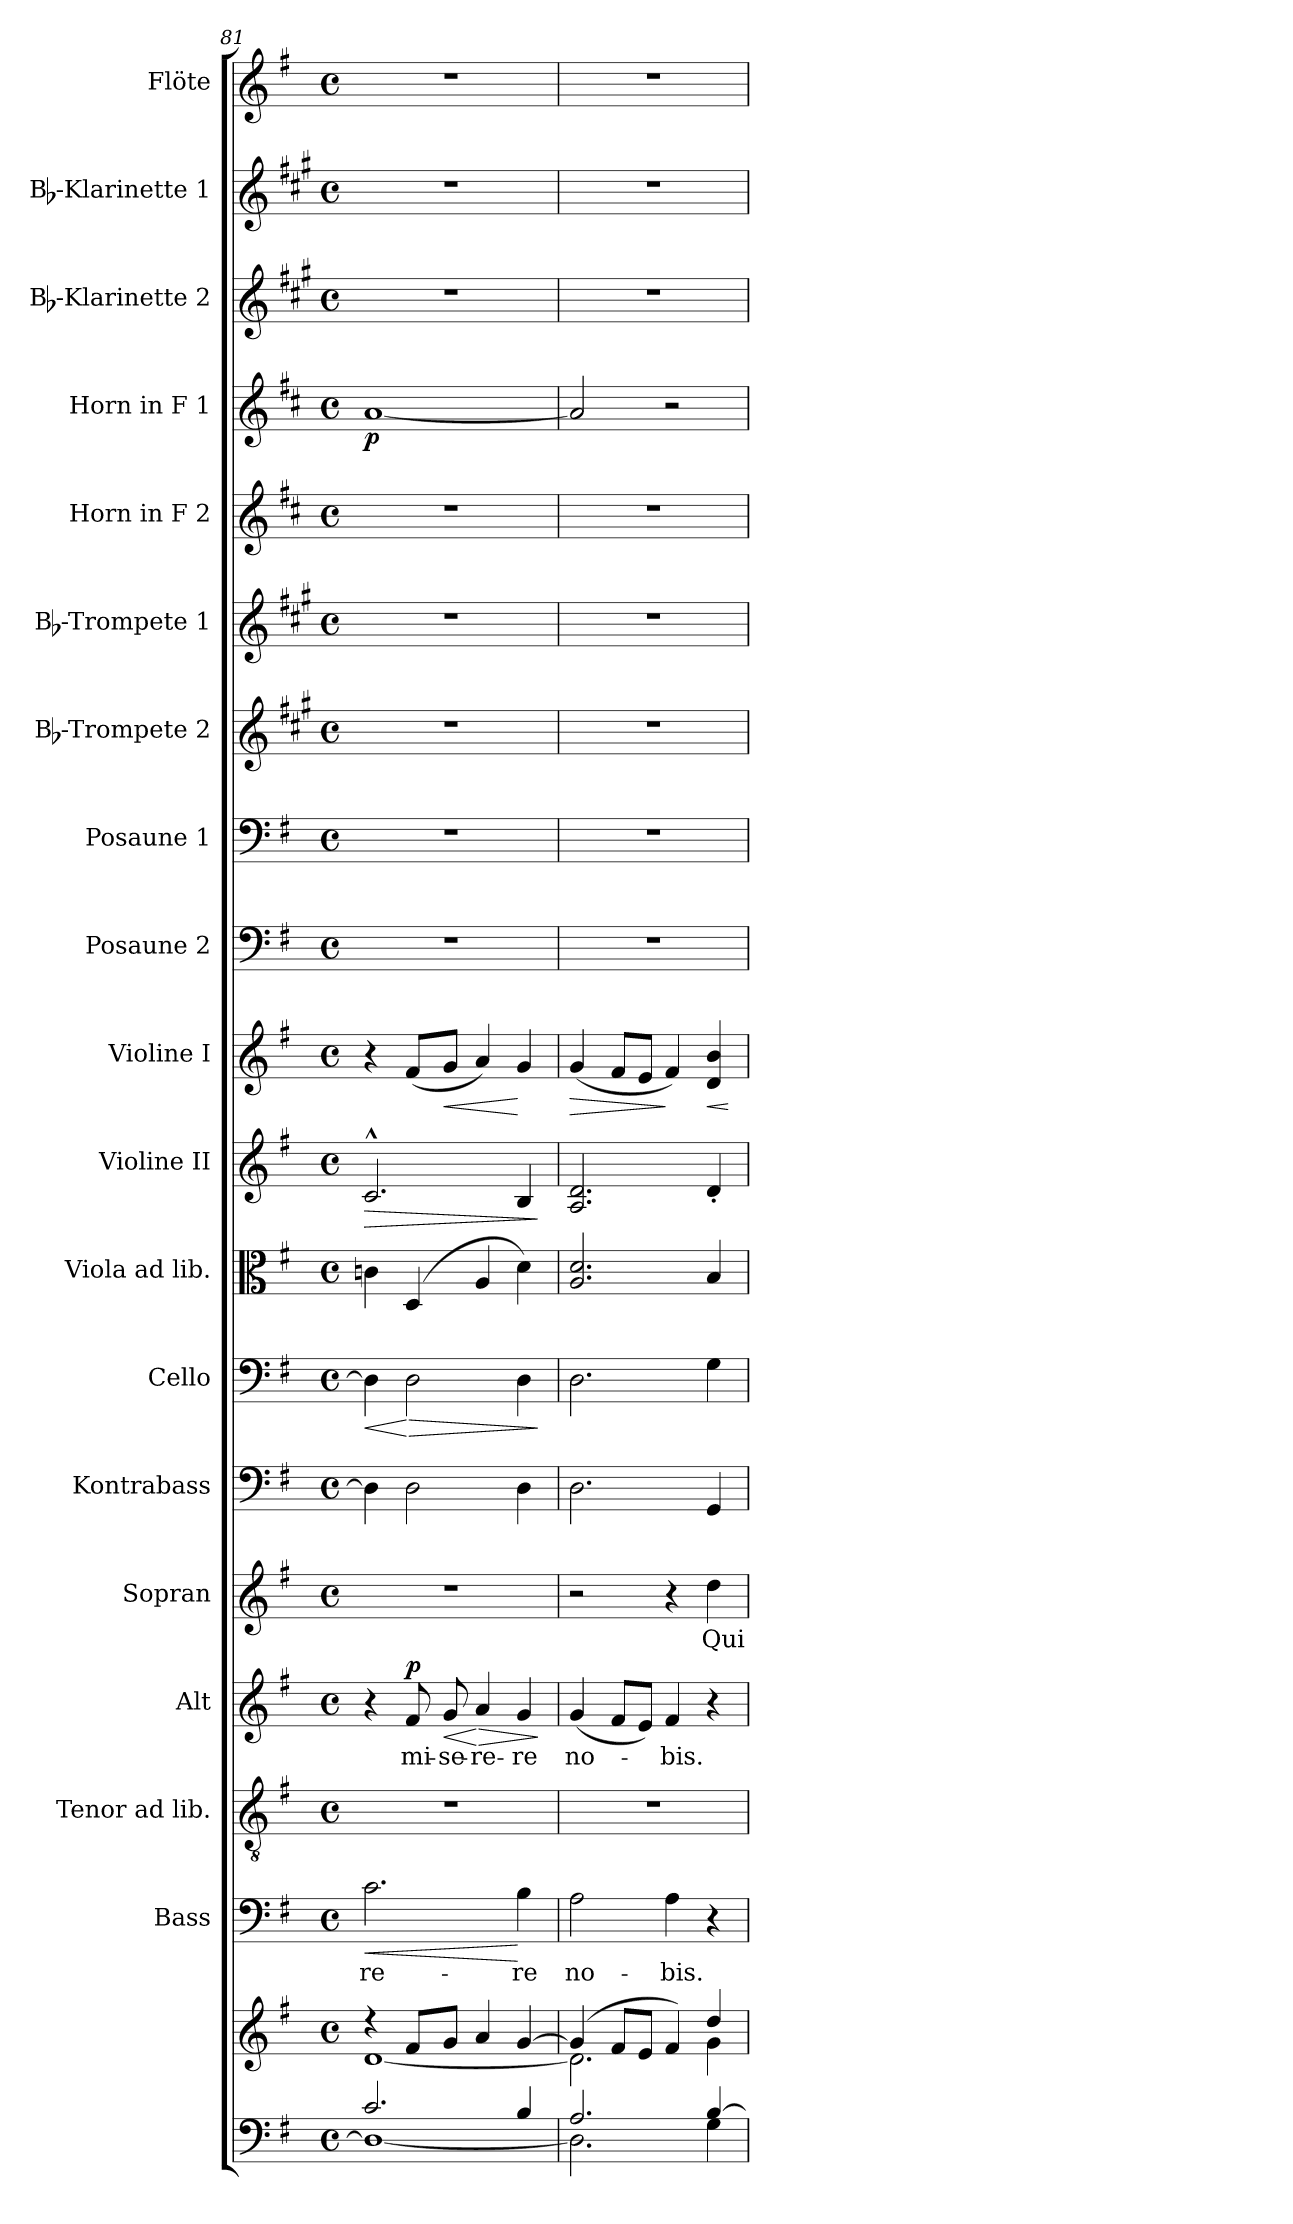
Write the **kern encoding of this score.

**kern	**kern	**kern	**text	**dynam	**kern	**kern	**text	**dynam	**kern	**text	**kern	**kern	**dynam	**kern	**kern	**dynam	**kern	**dynam	**kern	**kern	**kern	**kern	**kern	**kern	**dynam	**kern	**kern	**kern
*part19	*part19	*part18	*part18	*part18	*part17	*part16	*part16	*part16	*part15	*part15	*part14	*part13	*part13	*part12	*part11	*part11	*part10	*part10	*part9	*part8	*part7	*part6	*part5	*part4	*part4	*part3	*part2	*part1
*staff20	*staff19	*staff18	*staff18	*staff18	*staff17	*staff16	*staff16	*staff16	*staff15	*staff15	*staff14	*staff13	*staff13	*staff12	*staff11	*staff11	*staff10	*staff10	*staff9	*staff8	*staff7	*staff6	*staff5	*staff4	*staff4	*staff3	*staff2	*staff1
*	*	*I"Bass	*	*	*I"Tenor ad lib.	*I"Alt	*	*	*I"Sopran	*	*I"Kontrabass	*I"Cello	*	*I"Viola ad lib.	*I"Violine II	*	*I"Violine I	*	*I"Posaune 2	*I"Posaune 1	*I"Bb-Trompete 2	*I"Bb-Trompete 1	*I"Horn in F 2	*I"Horn in F 1	*	*I"Bb-Klarinette 2	*I"Bb-Klarinette 1	*I"Flöte
*	*	*I'B.	*	*	*I'T.	*I'A.	*	*	*I'S.	*	*I'Kb.	*	*	*I'Vla.	*I'Vl. II	*	*I'Vl. I	*	*I'Pos. 2	*I'Pos. 1	*I'Bb Trp. 2	*I'Bb Trp. 1	*	*	*	*I'Bb Kl. 2	*I'Bb Kl. 1	*I'Fl.
*clefF4	*clefG2	*clefF4	*	*	*clefGv2	*clefG2	*	*	*clefG2	*	*clefF4	*clefF4	*	*clefC3	*clefG2	*	*clefG2	*	*clefF4	*clefF4	*clefG2	*clefG2	*clefG2	*clefG2	*	*clefG2	*clefG2	*clefG2
*	*	*	*	*	*	*	*	*	*	*	*ITrd7c12	*	*	*	*	*	*	*	*	*	*ITrd1c2	*ITrd1c2	*ITrd4c7	*ITrd4c7	*	*ITrd1c2	*ITrd1c2	*
*k[f#]	*k[f#]	*k[f#]	*	*	*k[f#]	*k[f#]	*	*	*k[f#]	*	*k[f#]	*k[f#]	*	*k[f#]	*k[f#]	*	*k[f#]	*	*k[f#]	*k[f#]	*k[f#]	*k[f#]	*k[f#]	*k[f#]	*	*k[f#]	*k[f#]	*k[f#]
*G:	*G:	*G:	*	*	*G:	*G:	*	*	*G:	*	*G:	*G:	*	*G:	*G:	*	*G:	*	*G:	*G:	*G:	*G:	*G:	*G:	*	*G:	*G:	*G:
*M4/4	*M4/4	*M4/4	*	*	*M4/4	*M4/4	*	*	*M4/4	*	*M4/4	*M4/4	*	*M4/4	*M4/4	*	*M4/4	*	*M4/4	*M4/4	*M4/4	*M4/4	*M4/4	*M4/4	*	*M4/4	*M4/4	*M4/4
*met(c)	*met(c)	*met(c)	*	*	*met(c)	*met(c)	*	*	*met(c)	*	*met(c)	*met(c)	*	*met(c)	*met(c)	*	*met(c)	*	*met(c)	*met(c)	*met(c)	*met(c)	*met(c)	*met(c)	*	*met(c)	*met(c)	*met(c)
=81	=81	=81	=81	=81	=81	=81	=81	=81	=81	=81	=81	=81	=81	=81	=81	=81	=81	=81	=81	=81	=81	=81	=81	=81	=81	=81	=81	=81
*^	*^	*	*	*	*	*	*	*	*	*	*	*	*	*	*	*	*	*	*	*	*	*	*	*	*	*	*	*
!	!	!	!	!	!LO:LY:b	!LO:HP:b	!	!	!	!	!	!	!	!	!	!	!	!	!	!	!	!	!	!	!	!	!	!	!	!
!	!	!	!	!	!	!LO:HP:n=1:b	!	!	!	!	!	!	!	!	!LO:HP:b	!	!	!LO:HP:b	!	!	!	!	!	!	!	!	!LO:DY:b	!	!	!
2.c/	1D_	4r	[<1d	2.c\	-re-	< >	1r	4r	.	.	1r	.	4DD\]	4D\]	<	4cn\	2.c^^>/	>	4r	.	1r	1r	1r	1r	1r	[1d	p	1r	1r	1r
!	!	!	!	!	!	!	!	!	!LO:LY:b	!LO:DY:a	!	!	!	!	!LO:HP:n=1:b	!	!	!	!	!	!	!	!	!	!	!	!	!	!	!
.	.	8f#/L	.	.	.	.	.	8f#/	mi-	p	.	.	2DD\	2D\	[ >	(4D/	.	.	(<8f#/L	.	.	.	.	.	.	.	.	.	.	.
!	!	!	!	!	!	!	!	!	!LO:LY:b	!LO:HP:b	!	!	!	!	!	!	!	!	!	!LO:HP:b	!	!	!	!	!	!	!	!	!	!
.	.	8g/J	.	.	.	.	.	8g/	-se-	<	.	.	.	.	.	.	.	.	8g/J	<	.	.	.	.	.	.	.	.	.	.
!	!	!	!	!	!	!	!	!	!LO:LY:b	!LO:HP:n=1:b	!	!	!	!	!	!	!	!	!	!	!	!	!	!	!	!	!	!	!	!
.	.	4a/	.	.	.	.	.	4a/	-re-	[ >	.	.	.	.	.	4A/	.	.	4a/)	.	.	.	.	.	.	.	.	.	.	.
!	!	!	!	!	!LO:LY:b	!	!	!	!LO:LY:b	!	!	!	!	!	!	!	!	!	!	!	!	!	!	!	!	!	!	!	!	!
4B/	.	[>4g/	.	4B\	-re	[	.	4g/	-re	.	.	.	4DD\	4D\	.	4d\)	4B/	.	4g/	[	.	.	.	.	.	.	.	.	.	.
*v	*v	*	*	*	*	*	*	*	*	*	*	*	*	*	*	*	*	*	*	*	*	*	*	*	*	*	*	*	*	*
*	*v	*v	*	*	*	*	*	*	*	*	*	*	*	*	*	*	*	*	*	*	*	*	*	*	*	*	*	*	*
.	.	.	.	]	.	.	.	]	.	.	.	.	]	.	.	]	.	.	.	.	.	.	.	.	.	.	.	.
=82	=82	=82	=82	=82	=82	=82	=82	=82	=82	=82	=82	=82	=82	=82	=82	=82	=82	=82	=82	=82	=82	=82	=82	=82	=82	=82	=82	=82
*^	*^	*	*	*	*	*	*	*	*	*	*	*	*	*	*	*	*	*	*	*	*	*	*	*	*	*	*	*
!	!	!	!	!	!LO:LY:b	!	!	!	!LO:LY:b	!	!	!	!	!	!	!	!	!	!	!LO:HP:b	!	!	!	!	!	!	!	!	!	!
2.A/	2.D\]	(4g/]	2.d\]	2A\	no-	.	1r	(<4g/	no-	.	2r	.	2.DD\	2.D\	.	2.A/ 2.d/	2.A/ 2.d/	.	(<4g/	>	1r	1r	1r	1r	1r	2d/]	.	1r	1r	1r
.	.	8f#/L	.	.	.	.	.	8f#/L	.	.	.	.	.	.	.	.	.	.	8f#/L	.	.	.	.	.	.	.	.	.	.	.
.	.	8e/J	.	.	.	.	.	8e/J)	.	.	.	.	.	.	.	.	.	.	8e/J	.	.	.	.	.	.	.	.	.	.	.
!	!	!	!	!	!LO:LY:b	!	!	!	!LO:LY:b	!	!	!	!	!	!	!	!	!	!	!	!	!	!	!	!	!	!	!	!	!
.	.	4f#/)	.	4A\	-bis.	.	.	4f#/	-bis.	.	4r	.	.	.	.	.	.	.	4f#/)	]	.	.	.	.	.	2r	.	.	.	.
!	!	!	!	!	!	!	!	!	!	!	!	!LO:LY:b	!	!	!	!	!	!	!	!LO:HP:b	!	!	!	!	!	!	!	!	!	!
[>4B/	4G\	4dd/	4g\	4r	.	.	.	4r	.	.	4dd\	Qui	4GGG/	4G\	.	4B/	4d'</	.	4d/ 4b/	<	.	.	.	.	.	.	.	.	.	.
*v	*v	*	*	*	*	*	*	*	*	*	*	*	*	*	*	*	*	*	*	*	*	*	*	*	*	*	*	*	*	*
*	*v	*v	*	*	*	*	*	*	*	*	*	*	*	*	*	*	*	*	*	*	*	*	*	*	*	*	*	*	*
.	.	.	.	.	.	.	.	.	.	.	.	.	.	.	.	.	.	[	.	.	.	.	.	.	.	.	.	.
=	=	=	=	=	=	=	=	=	=	=	=	=	=	=	=	=	=	=	=	=	=	=	=	=	=	=	=	=
*-	*-	*-	*-	*-	*-	*-	*-	*-	*-	*-	*-	*-	*-	*-	*-	*-	*-	*-	*-	*-	*-	*-	*-	*-	*-	*-	*-	*-
